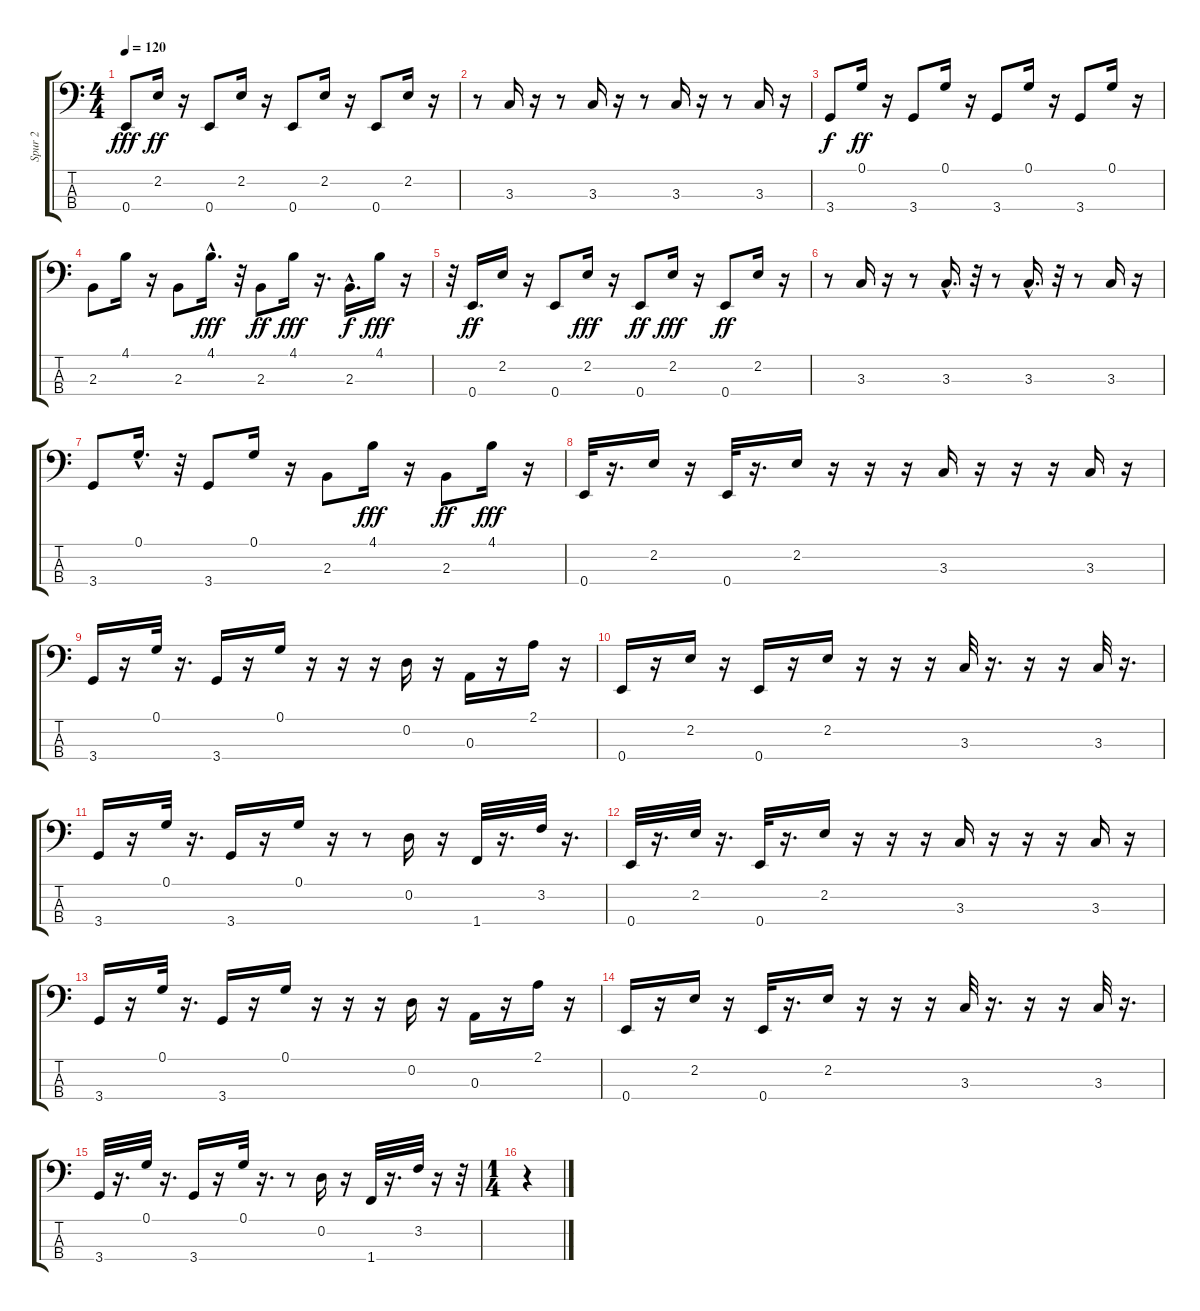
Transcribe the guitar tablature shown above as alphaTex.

\track ("Spur 2" "Spur 2") {instrument synthbass2}
\staff {score tabs}
\tuning (G2 D2 A1 E1) {hide}
\ts (4 4)
\tempo 120
\clef f4
\ks c
0.4.8{dy fff} 2.2.16{dy ff} r.16 0.4.8 2.2.16 r.16 0.4.8 2.2.16 r.16 0.4.8 2.2.16 r.16 |
r.8 3.3.16 r.16 r.8 3.3.16 r.16 r.8 3.3.16 r.16 r.8 3.3.16 r.16 |
3.4.8{dy f} 0.1.16{dy ff} r.16 3.4.8 0.1.16 r.16 3.4.8 0.1.16 r.16 3.4.8 0.1.16 r.16 |
2.3.8 4.1.16 r.16 2.3.8 4.1{hac}.16{d dy fff} r.32 2.3.8{dy ff} 4.1.16{dy fff} r.16{d} 2.3{hac}.16{d dy f} 4.1.16{dy fff} r.16 |
r.32 0.4.16{d dy ff} 2.2.16 r.16 0.4.8 2.2.16{dy fff} r.16 0.4.8{dy ff} 2.2.16{dy fff} r.16 0.4.8{dy ff} 2.2.16 r.16 |
r.8 3.3.16 r.16 r.8 3.3{hac}.16{d} r.32 r.8 3.3{hac}.16{d} r.32 r.8 3.3.16 r.16 |
3.4.8 0.1{hac}.16{d} r.32 3.4.8 0.1.16 r.16 2.3.8 4.1.16{dy fff} r.16 2.3.8{dy ff} 4.1.16{dy fff} r.16 |
0.4.32 r.16{d} 2.2.16 r.16 0.4.32 r.16{d} 2.2.16 r.16 r.16 r.16 3.3.16 r.16 r.16 r.16 3.3.16 r.16 |
3.4.16 r.16 0.1.32 r.16{d} 3.4.16 r.16 0.1.16 r.16 r.16 r.16 0.2.16 r.16 0.3.16 r.16 2.1.16 r.16 |
0.4.16 r.16 2.2.16 r.16 0.4.16 r.16 2.2.16 r.16 r.16 r.16 3.3.32 r.16{d} r.16 r.16 3.3.32 r.16{d} |
3.4.16 r.16 0.1.32 r.16{d} 3.4.16 r.16 0.1.16 r.16 r.8 0.2.16 r.16 1.4.32 r.16{d} 3.2.32 r.16{d} |
0.4.32 r.16{d} 2.2.32 r.16{d} 0.4.32 r.16{d} 2.2.16 r.16 r.16 r.16 3.3.16 r.16 r.16 r.16 3.3.16 r.16 |
3.4.16 r.16 0.1.32 r.16{d} 3.4.16 r.16 0.1.16 r.16 r.16 r.16 0.2.16 r.16 0.3.16 r.16 2.1.16 r.16 |
0.4.16 r.16 2.2.16 r.16 0.4.32 r.16{d} 2.2.16 r.16 r.16 r.16 3.3.32 r.16{d} r.16 r.16 3.3.32 r.16{d} |
3.4.32 r.16{d} 0.1.32 r.16{d} 3.4.16 r.16 0.1.32 r.16{d} r.8 0.2.16 r.16 1.4.32 r.16{d} 3.2.32 r.16 r.32 |
\ts (1 4)
r.4
